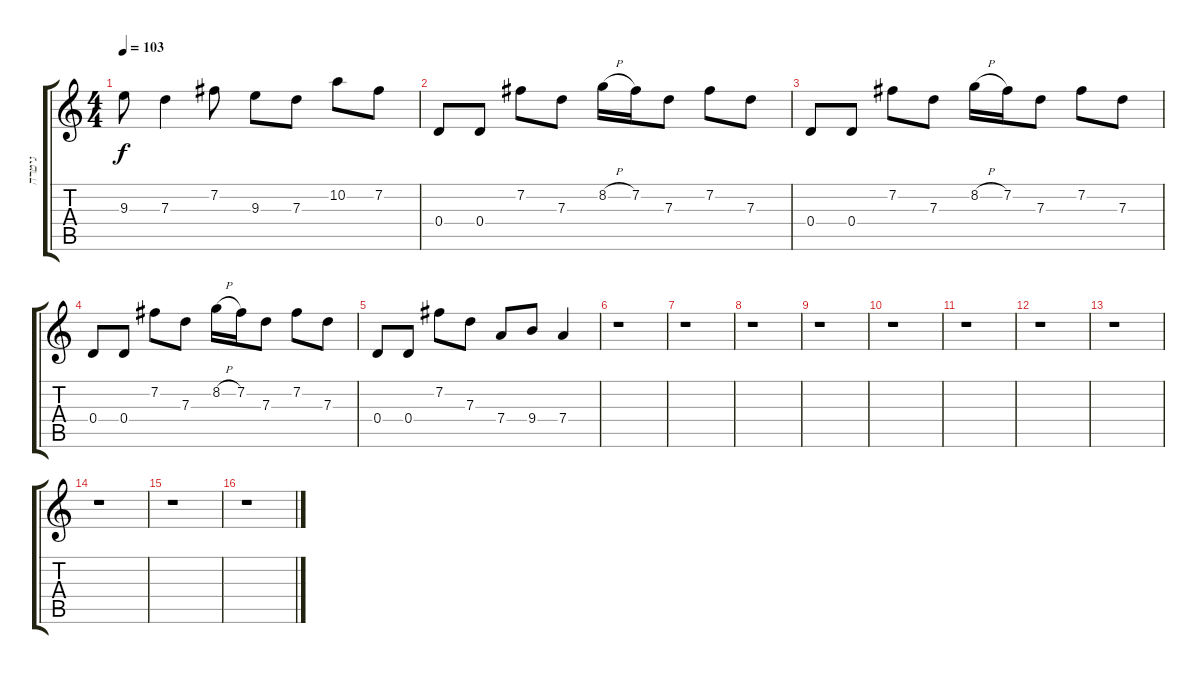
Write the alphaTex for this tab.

\track ("גיטרה" "גיטרה") {instrument overdrivenguitar}
\staff {score tabs}
\tuning (E4 B3 G3 D3 A2 E2) {hide}
\ts (4 4)
\tempo 103
\clef g2
\ks c
9.3.8{dy f} 7.3.4 7.2.8 9.3.8 7.3.8 10.2.8 7.2.8 |
0.4.8 0.4.8 7.2.8 7.3.8 8.2{h}.16 7.2.16 7.3.8 7.2.8 7.3.8 |
0.4.8 0.4.8 7.2.8 7.3.8 8.2{h}.16 7.2.16 7.3.8 7.2.8 7.3.8 |
0.4.8 0.4.8 7.2.8 7.3.8 8.2{h}.16 7.2.16 7.3.8 7.2.8 7.3.8 |
0.4.8 0.4.8 7.2.8 7.3.8 7.4.8 9.4.8 7.4.4 |
r.1 |
r.1 |
r.1 |
r.1 |
r.1 |
r.1 |
r.1 |
r.1 |
r.1 |
r.1 |
r.1
